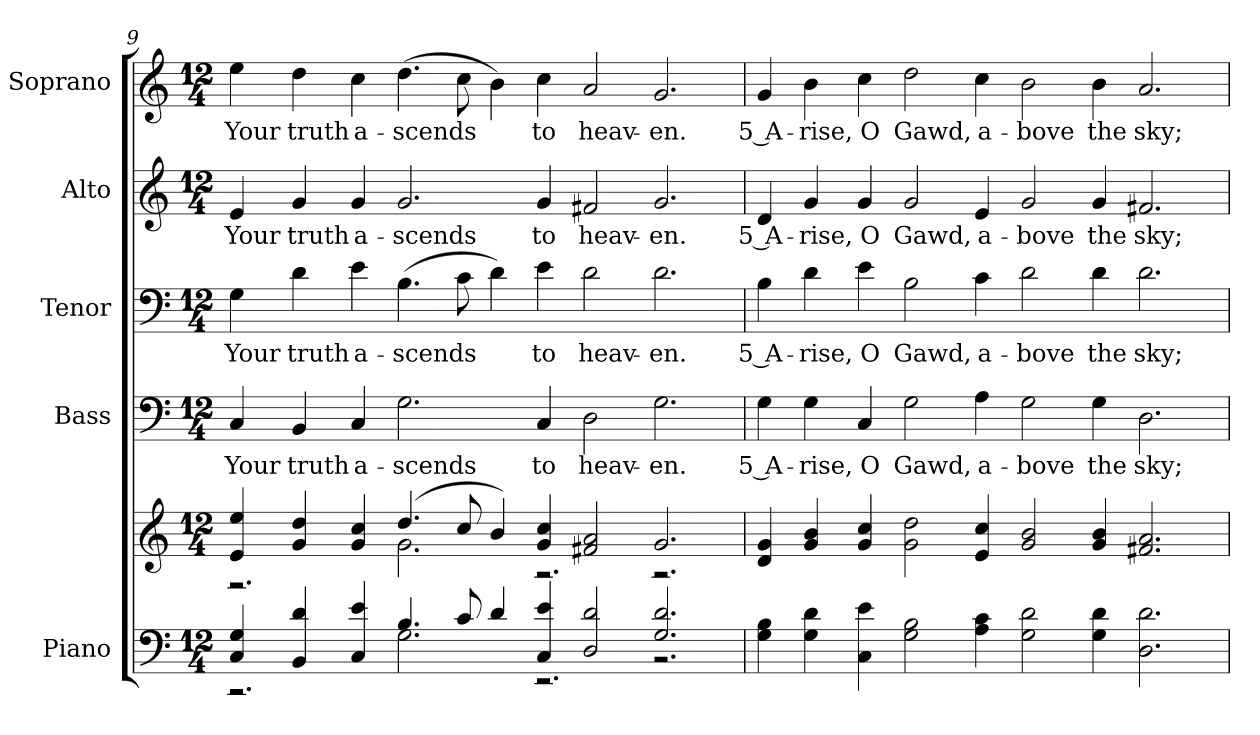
**kern	**kern	**kern	**text	**kern	**text	**kern	**text	**kern	**text
*part5	*part5	*part4	*part4	*part3	*part3	*part2	*part2	*part1	*part1
*staff6	*staff5	*staff4	*staff4	*staff3	*staff3	*staff2	*staff2	*staff1	*staff1
*I"Piano	*	*I"Bass	*	*I"Tenor	*	*I"Alto	*	*I"Soprano	*
*I'Pno.	*	*I'B.	*	*I'T.	*	*I'A.	*	*I'S.	*
!!LO:PB:g=z
*clefF4	*clefG2	*clefF4	*	*clefF4	*	*clefG2	*	*clefG2	*
*k[]	*k[]	*k[]	*	*k[]	*	*k[]	*	*k[]	*
*M12/4	*M12/4	*M12/4	*	*M12/4	*	*M12/4	*	*M12/4	*
=9	=9	=9	=9	=9	=9	=9	=9	=9	=9
*^	*^	*	*	*	*	*	*	*	*
!	!	!	!	!	!LO:LY:b:color=#000000	!	!	!	!	!	!
!	!	!	!	!	!	!	!LO:LY:b:color=#000000	!	!	!	!
!	!	!	!	!	!	!	!	!	!LO:LY:b:color=#000000	!	!
!	!	!	!	!	!	!	!	!	!	!	!LO:LY:b:color=#000000
4Ci/ 4Gi	2.r	4ei/ 4eei	2.r	4Ci/	Your	4Gi\	Your	4ei/	Your	4eei\	Your
!	!	!	!	!	!LO:LY:b:color=#000000	!	!	!	!	!	!
!	!	!	!	!	!	!	!LO:LY:b:color=#000000	!	!	!	!
!	!	!	!	!	!	!	!	!	!LO:LY:b:color=#000000	!	!
!	!	!	!	!	!	!	!	!	!	!	!LO:LY:b:color=#000000
4BBi/ 4di	.	4gi/ 4ddi	.	4BBi/	truth	4di\	truth	4gi/	truth	4ddi\	truth
!	!	!	!	!	!LO:LY:b:color=#000000	!	!	!	!	!	!
!	!	!	!	!	!	!	!LO:LY:b:color=#000000	!	!	!	!
!	!	!	!	!	!	!	!	!	!LO:LY:b:color=#000000	!	!
!	!	!	!	!	!	!	!	!	!	!	!LO:LY:b:color=#000000
4Ci/ 4ei	.	4gi/ 4cci	.	4Ci/	a-	4ei\	a-	4gi/	a-	4cci\	a-
!	!	!	!	!	!LO:LY:b:color=#000000	!	!	!	!	!	!
!	!	!	!	!	!	!	!LO:LY:b:color=#000000	!	!	!	!
!	!	!	!	!	!	!	!	!	!LO:LY:b:color=#000000	!	!
!	!	!	!	!	!	!	!	!	!	!	!LO:LY:b:color=#000000
4.Bi/	2.Gi\	(4.ddi/	2.gi\	2.Gi\	-scends	(4.Bi\	-scends	2.gi/	-scends	(4.ddi\	-scends
8ci/	.	8cci/	.	.	.	8ci\	.	.	.	8cci\	.
4di/	.	4bi/)	.	.	.	4di\)	.	.	.	4bi\)	.
!	!	!	!	!	!LO:LY:b:color=#000000	!	!	!	!	!	!
!	!	!	!	!	!	!	!LO:LY:b:color=#000000	!	!	!	!
!	!	!	!	!	!	!	!	!	!LO:LY:b:color=#000000	!	!
!	!	!	!	!	!	!	!	!	!	!	!LO:LY:b:color=#000000
4Ci/ 4ei	2.r	4gi/ 4cci	2.r	4Ci/	to	4ei\	to	4gi/	to	4cci\	to
!	!	!	!	!	!LO:LY:b:color=#000000	!	!	!	!	!	!
!	!	!	!	!	!	!	!LO:LY:b:color=#000000	!	!	!	!
!	!	!	!	!	!	!	!	!	!LO:LY:b:color=#000000	!	!
!	!	!	!	!	!	!	!	!	!	!	!LO:LY:b:color=#000000
2Di/ 2di	.	2f#Xi/ 2ai	.	2Di\	heav-	2di\	heav-	2f#Xi/	heav-	2ai/	heav-
!	!	!	!	!	!LO:LY:b:color=#000000	!	!	!	!	!	!
!	!	!	!	!	!	!	!LO:LY:b:color=#000000	!	!	!	!
!	!	!	!	!	!	!	!	!	!LO:LY:b:color=#000000	!	!
!	!	!	!	!	!	!	!	!	!	!	!LO:LY:b:color=#000000
2.Gi/ 2.di	2.r	2.gi/	2.r	2.Gi\	-en.	2.di\	-en.	2.gi/	-en.	2.gi/	-en.
*v	*v	*	*	*	*	*	*	*	*	*	*
*	*v	*v	*	*	*	*	*	*	*	*
=10	=10	=10	=10	=10	=10	=10	=10	=10	=10
*^	*^	*	*	*	*	*	*	*	*
!	!	!	!	!	!LO:LY:b:color=#000000	!	!	!	!	!	!
*v	*v	*	*	*	*	*	*	*	*	*	*
*	*v	*v	*	*	*	*	*	*	*	*
*^	*^	*	*	*	*	*	*	*	*
!	!	!	!	!	!	!	!LO:LY:b:color=#000000	!	!	!	!
*v	*v	*	*	*	*	*	*	*	*	*	*
*	*v	*v	*	*	*	*	*	*	*	*
*^	*^	*	*	*	*	*	*	*	*
!	!	!	!	!	!	!	!	!	!LO:LY:b:color=#000000	!	!
*v	*v	*	*	*	*	*	*	*	*	*	*
*	*v	*v	*	*	*	*	*	*	*	*
*^	*^	*	*	*	*	*	*	*	*
!	!	!	!	!	!	!	!	!	!	!	!LO:LY:b:color=#000000
*v	*v	*	*	*	*	*	*	*	*	*	*
*	*v	*v	*	*	*	*	*	*	*	*
4Gi\ 4Bi	4di/ 4gi	4Gi\	5 A-	4Bi\	5 A-	4di/	5 A-	4gi/	5 A-
!	!	!	!LO:LY:b:color=#000000	!	!	!	!	!	!
!	!	!	!	!	!LO:LY:b:color=#000000	!	!	!	!
!	!	!	!	!	!	!	!LO:LY:b:color=#000000	!	!
!	!	!	!	!	!	!	!	!	!LO:LY:b:color=#000000
4Gi\ 4di	4gi/ 4bi	4Gi\	-rise,	4di\	-rise,	4gi/	-rise,	4bi\	-rise,
!	!	!	!LO:LY:b:color=#000000	!	!	!	!	!	!
!	!	!	!	!	!LO:LY:b:color=#000000	!	!	!	!
!	!	!	!	!	!	!	!LO:LY:b:color=#000000	!	!
!	!	!	!	!	!	!	!	!	!LO:LY:b:color=#000000
4Ci\ 4ei	4gi/ 4cci	4Ci/	O	4ei\	O	4gi/	O	4cci\	O
!	!	!	!LO:LY:b:color=#000000	!	!	!	!	!	!
!	!	!	!	!	!LO:LY:b:color=#000000	!	!	!	!
!	!	!	!	!	!	!	!LO:LY:b:color=#000000	!	!
!	!	!	!	!	!	!	!	!	!LO:LY:b:color=#000000
2Gi\ 2Bi	2gi\ 2ddi	2Gi\	Gawd,	2Bi\	Gawd,	2gi/	Gawd,	2ddi\	Gawd,
!	!	!	!LO:LY:b:color=#000000	!	!	!	!	!	!
!	!	!	!	!	!LO:LY:b:color=#000000	!	!	!	!
!	!	!	!	!	!	!	!LO:LY:b:color=#000000	!	!
!	!	!	!	!	!	!	!	!	!LO:LY:b:color=#000000
4Ai\ 4ci	4ei/ 4cci	4Ai\	a-	4ci\	a-	4ei/	a-	4cci\	a-
!	!	!	!LO:LY:b:color=#000000	!	!	!	!	!	!
!	!	!	!	!	!LO:LY:b:color=#000000	!	!	!	!
!	!	!	!	!	!	!	!LO:LY:b:color=#000000	!	!
!	!	!	!	!	!	!	!	!	!LO:LY:b:color=#000000
2Gi\ 2di	2gi/ 2bi	2Gi\	-bove	2di\	-bove	2gi/	-bove	2bi\	-bove
!	!	!	!LO:LY:b:color=#000000	!	!	!	!	!	!
!	!	!	!	!	!LO:LY:b:color=#000000	!	!	!	!
!	!	!	!	!	!	!	!LO:LY:b:color=#000000	!	!
!	!	!	!	!	!	!	!	!	!LO:LY:b:color=#000000
4Gi\ 4di	4gi/ 4bi	4Gi\	the	4di\	the	4gi/	the	4bi\	the
!	!	!	!LO:LY:b:color=#000000	!	!	!	!	!	!
!	!	!	!	!	!LO:LY:b:color=#000000	!	!	!	!
!	!	!	!	!	!	!	!LO:LY:b:color=#000000	!	!
!	!	!	!	!	!	!	!	!	!LO:LY:b:color=#000000
2.Di\ 2.di	2.f#Xi/ 2.ai	2.Di\	sky;	2.di\	sky;	2.f#Xi/	sky;	2.ai/	sky;
=	=	=	=	=	=	=	=	=	=
*-	*-	*-	*-	*-	*-	*-	*-	*-	*-
